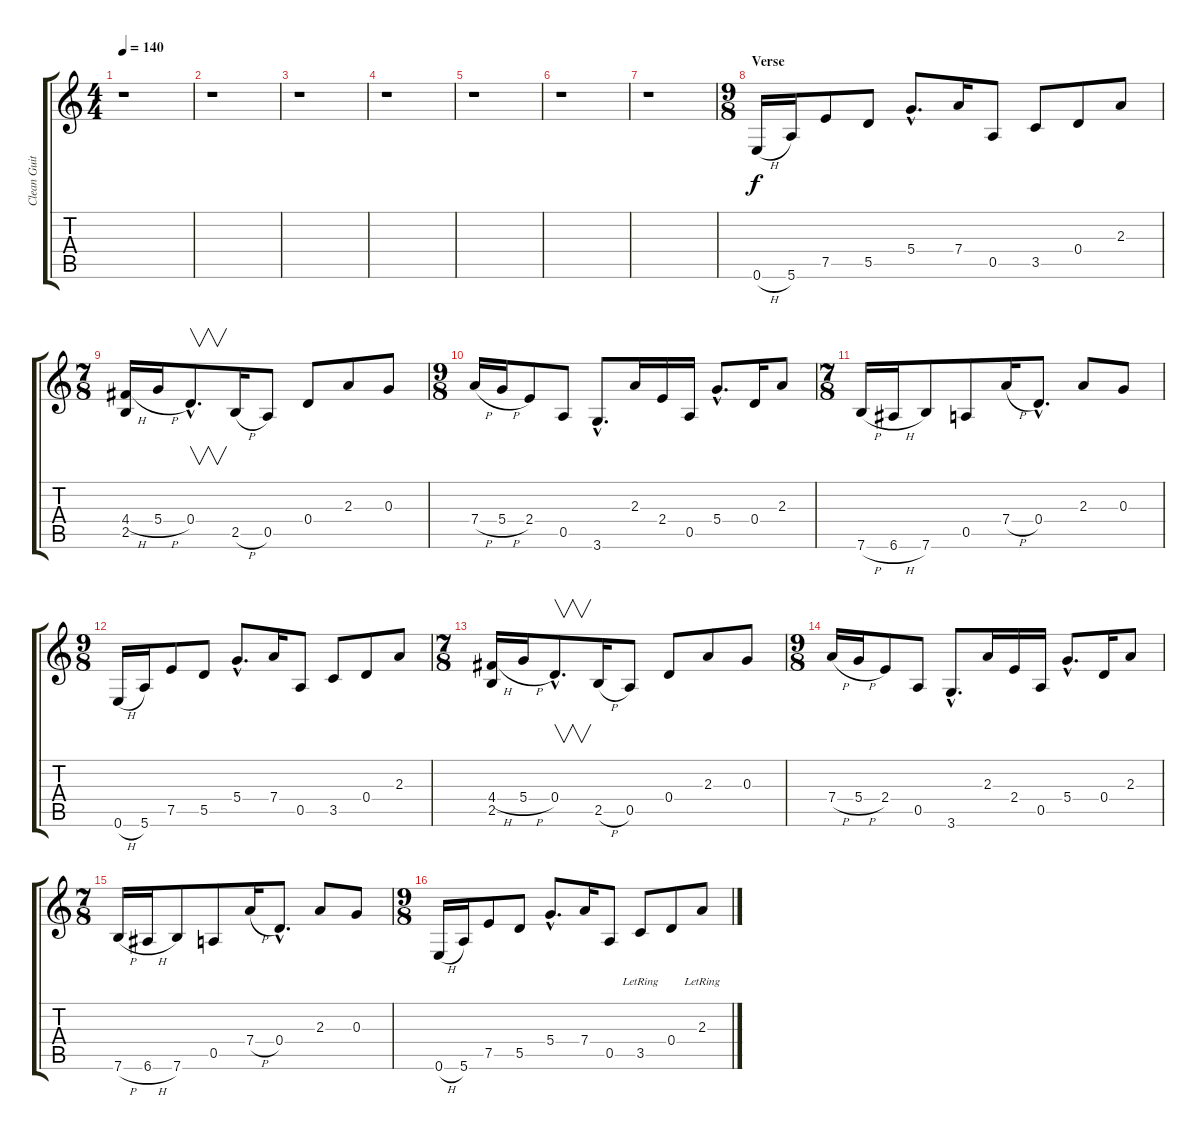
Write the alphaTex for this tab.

\track ("Clean Guitar 2" "Clean Guit") {instrument electricguitarjazz}
\staff {score tabs}
\tuning (E4 B3 G3 D3 A2 E2) {hide}
\ts (4 4)
\tempo 140
\clef g2
\ks c
r.1{dy f} |
r.1 |
r.1 |
r.1 |
r.1 |
r.1 |
r.1 |
\ts (9 8)
\section ("" "Verse")
0.6{h}.16 5.6.16 7.5.8 5.5.8 5.4{hac}.8{d} 7.4.16 0.5.8 3.5.8 0.4.8 2.3.8 |
\ts (7 8)
(4.4{h} 2.5).16 5.4{h}.16 0.4{hac}.8{v d} 2.5{h}.16 0.5.8 0.4.8 2.3.8 0.3.8 |
\ts (9 8)
7.4{h}.16 5.4{h}.16 2.4.8 0.5.8 3.6{hac}.8{d} 2.3.16 2.4.16 0.5.16 5.4{hac}.8{d} 0.4.16 2.3.8 |
\ts (7 8)
7.6{h}.16 6.6{h}.16 7.6.8 0.5.8 7.4{h}.16 0.4{hac}.8{d} 2.3.8 0.3.8 |
\ts (9 8)
0.6{h}.16 5.6.16 7.5.8 5.5.8 5.4{hac}.8{d} 7.4.16 0.5.8 3.5.8 0.4.8 2.3.8 |
\ts (7 8)
(4.4{h} 2.5).16 5.4{h}.16 0.4{hac}.8{v d} 2.5{h}.16 0.5.8 0.4.8 2.3.8 0.3.8 |
\ts (9 8)
7.4{h}.16 5.4{h}.16 2.4.8 0.5.8 3.6{hac}.8{d} 2.3.16 2.4.16 0.5.16 5.4{hac}.8{d} 0.4.16 2.3.8 |
\ts (7 8)
7.6{h}.16 6.6{h}.16 7.6.8 0.5.8 7.4{h}.16 0.4{hac}.8{d} 2.3.8 0.3.8 |
\ts (9 8)
0.6{h}.16 5.6.16 7.5.8 5.5.8 5.4{hac}.8{d} 7.4.16 0.5.8 3.5{lr}.8 0.4.8 2.3{lr}.8
